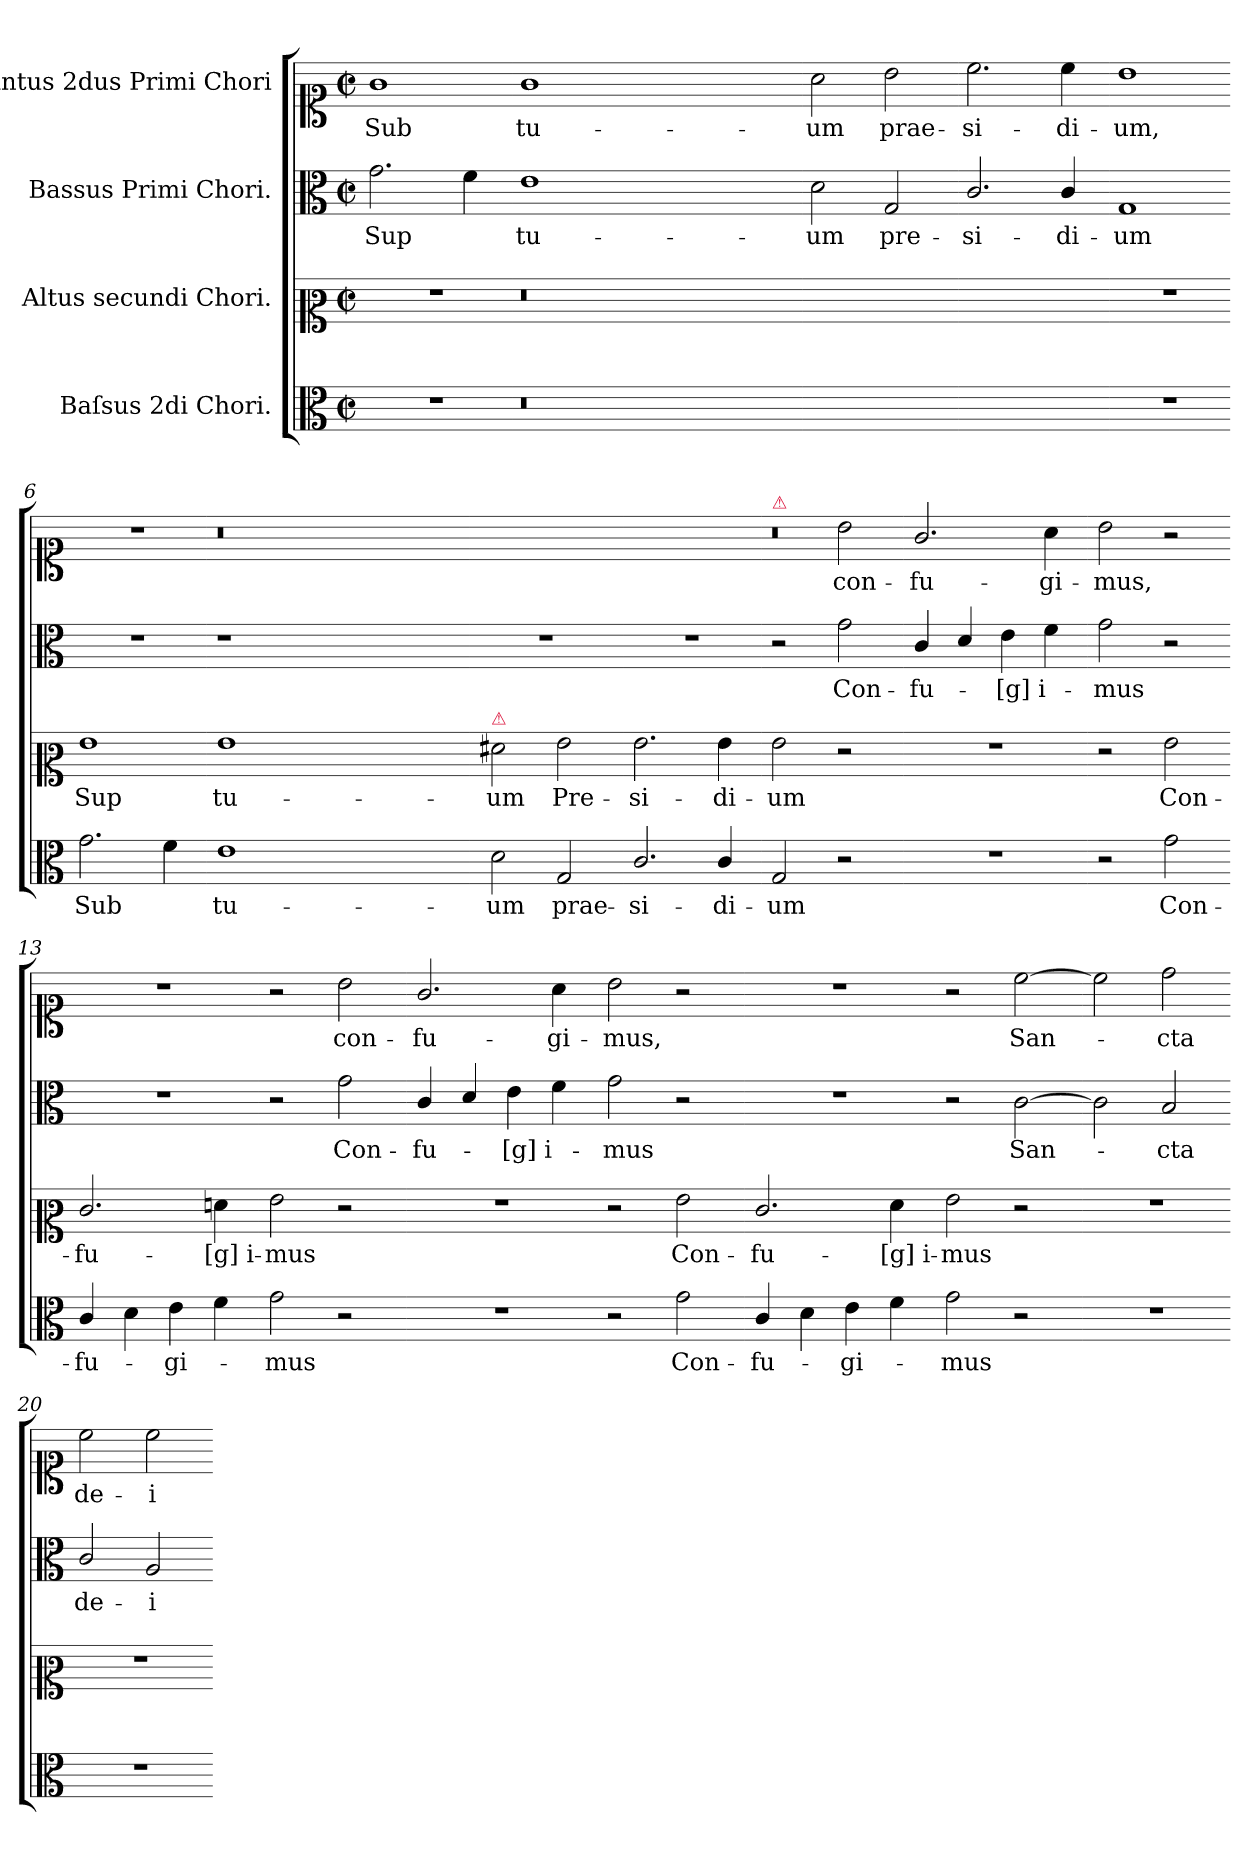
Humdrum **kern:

**kern	**text	**kern	**text	**kern	**text	**kern	**text
*part4	*part4	*part3	*part3	*part2	*part2	*part1	*part1
*staff4	*staff4	*staff3	*staff3	*staff2	*staff2	*staff1	*staff1
*I"Baſsus 2di Chori.	*	*I"Altus secundi Chori.	*	*I"Bassus Primi Chori.	*	*I"Cantus 2dus Primi Chori	*
*clefC3	*	*clefC2	*	*clefC3	*	*clefC1	*
*k[]	*	*k[]	*	*k[]	*	*k[]	*
*C:	*	*C:	*	*C:	*	*C:	*
*M2/2	*	*M2/2	*	*M2/2	*	*M2/2	*
*met(c|)	*	*met(c|)	*	*met(c|)	*	*met(c|)	*
=1	=1	=1	=1	=1	=1	=1	=1
1r	.	1r	.	2.g\	Sup	1g\	Sub
.	.	.	.	4f\	.	.	.
=2-	=2-	=2-	=2-	=2-	=2-	=2-	=2-
0.r	.	0.r	.	1e\	tu-	1g\	tu-
.	.	.	.	0ryy	.	0ryy	.
=3-	=3-	=3-	=3-	=3-	=3-	=3-	=3-
1ryy	.	1ryy	.	2d\	-um	2a\	-um
.	.	.	.	2G/	pre-	2b\	prae-
=4-	=4-	=4-	=4-	=4-	=4-	=4-	=4-
1ryy	.	1ryy	.	2.c/	-si-	2.cc\	-si-
.	.	.	.	4c/	-di-	4cc\	-di-
=5-	=5-	=5-	=5-	=5-	=5-	=5-	=5-
1r	.	1r	.	1G/	-um	1b\	-um,
=6-	=6-	=6-	=6-	=6-	=6-	=6-	=6-
2.g\	Sub	1g\	Sup	1r	.	1r	.
4f\	.	.	.	.	.	.	.
=7-	=7-	=7-	=7-	=7-	=7-	=7-	=7-
1e\	tu-	1g\	tu-	1r	.	0.r	.
0ryy	.	0ryy	.	0ryy	.	.	.
=8-	=8-	=8-	=8-	=8-	=8-	=8-	=8-
!	!	!LO:TX:a:color=crimson:t=⚠	!	!	!	!	!
2d\	-um	2f#X\	-um	1r	.	1ryy	.
2G/	prae-	2g\	Pre-	.	.	.	.
=9-	=9-	=9-	=9-	=9-	=9-	=9-	=9-
2.c/	-si-	2.g\	-si-	1r	.	1ryy	.
4c/	-di-	4g\	-di-	.	.	.	.
=10-	=10-	=10-	=10-	=10-	=10-	=10-	=10-
!	!	!	!	!	!	!LO:TX:a:color=crimson:t=⚠	!
!	!	!	!	!	!	!LO:N:vis=0	!
2G/	-um	2g\	-um	2r	.	2r	.
2r	.	2r	.	2g\	Con-	2b\	con-
=11-	=11-	=11-	=11-	=11-	=11-	=11-	=11-
1r	.	1r	.	4c/	-fu-	2.g/	-fu-
.	.	.	.	4d/	.	.	.
.	.	.	.	4e\	-[g]i-	.	.
.	.	.	.	4f\	.	4a\	-gi-
=12-	=12-	=12-	=12-	=12-	=12-	=12-	=12-
2r	.	2r	.	2g\	-mus	2b\	-mus,
2g\	Con-	2g\	Con-	2r	.	2r	.
=13-	=13-	=13-	=13-	=13-	=13-	=13-	=13-
4c/	-fu-	2.e/	-fu-	1r	.	1r	.
4d\	.	.	.	.	.	.	.
4e\	-gi-	.	.	.	.	.	.
4f\	.	4fn\	-[g]i-	.	.	.	.
=14-	=14-	=14-	=14-	=14-	=14-	=14-	=14-
2g\	-mus	2g\	-mus	2r	.	2r	.
2r	.	2r	.	2g\	Con-	2b\	con-
=15-	=15-	=15-	=15-	=15-	=15-	=15-	=15-
1r	.	1r	.	4c/	-fu-	2.g/	-fu-
.	.	.	.	4d/	.	.	.
.	.	.	.	4e\	-[g]i-	.	.
.	.	.	.	4f\	.	4a\	-gi-
=16-	=16-	=16-	=16-	=16-	=16-	=16-	=16-
2r	.	2r	.	2g\	-mus	2b\	-mus,
2g\	Con-	2g\	Con-	2r	.	2r	.
=17-	=17-	=17-	=17-	=17-	=17-	=17-	=17-
4c/	-fu-	2.e/	-fu-	1r	.	1r	.
4d\	.	.	.	.	.	.	.
4e\	-gi-	.	.	.	.	.	.
4f\	.	4f\	-[g]i-	.	.	.	.
=18-	=18-	=18-	=18-	=18-	=18-	=18-	=18-
2g\	-mus	2g\	-mus	2r	.	2r	.
2r	.	2r	.	[2c\	San-	[2cc\	San-
=19-	=19-	=19-	=19-	=19-	=19-	=19-	=19-
1r	.	1r	.	2c\]	.	2cc\]	.
.	.	.	.	2B/	-cta	2dd\	-cta
=20-	=20-	=20-	=20-	=20-	=20-	=20-	=20-
1r	.	1r	.	2c/	de-	2cc\	de-
.	.	.	.	2A/	-i	2cc\	-i
=-	=-	=-	=-	=-	=-	=-	=-
*-	*-	*-	*-	*-	*-	*-	*-
